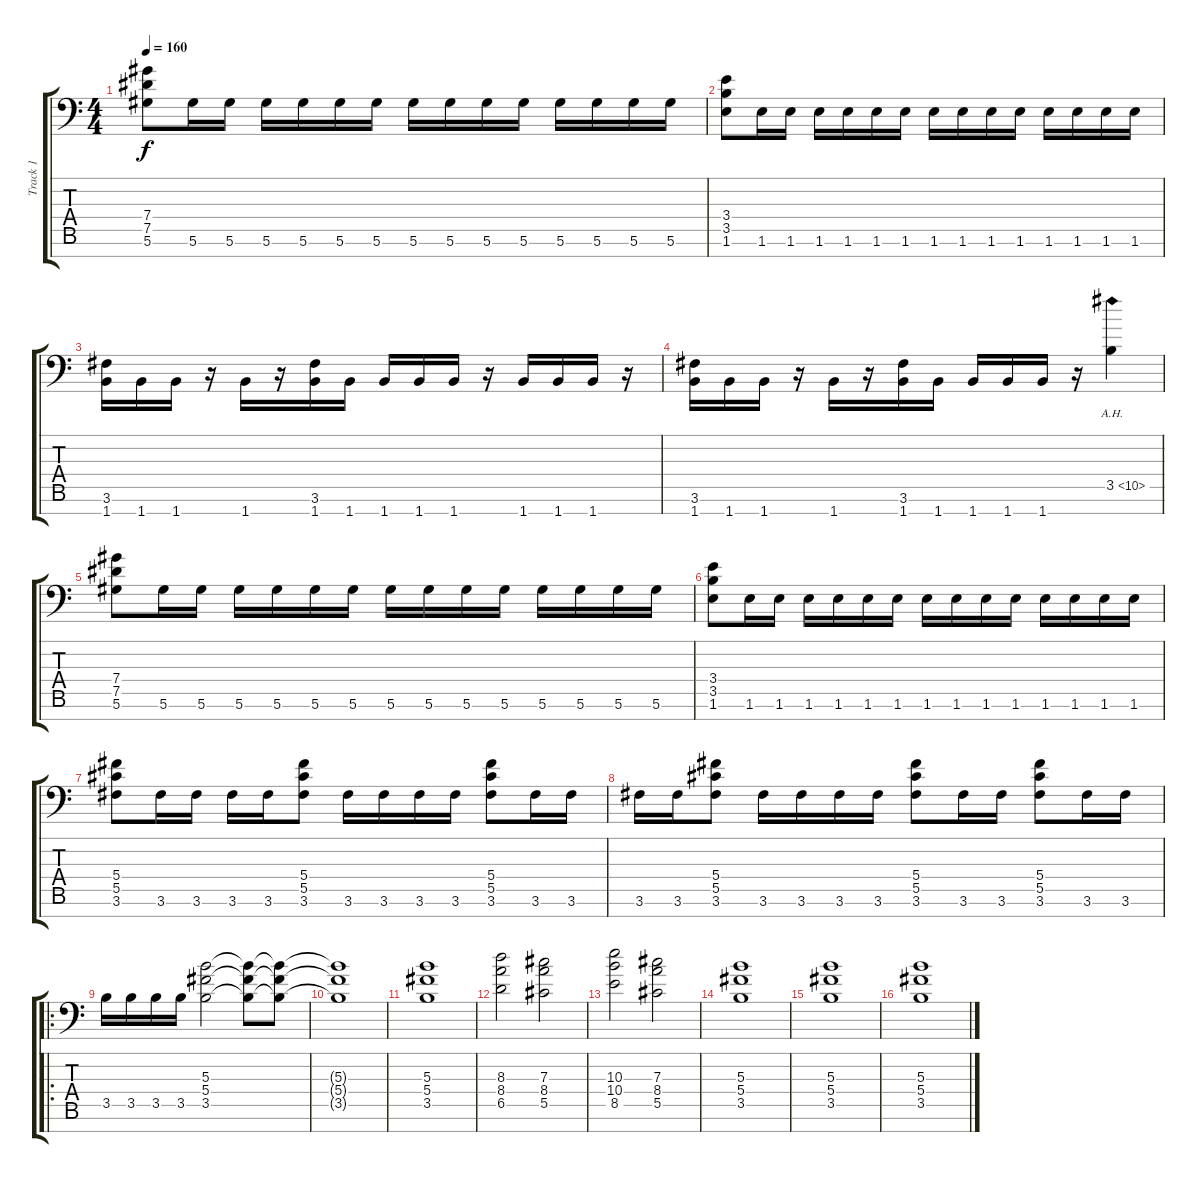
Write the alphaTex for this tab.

\track ("Track 1" "Track 1") {instrument distortionguitar}
\staff {score tabs}
\tuning (Eb4 Bb3 Gb3 Db3 Ab2 Eb2 Bb1) {hide}
\ts (4 4)
\tempo 160
\clef f4
\ks c
(7.4 7.5 5.6).8{dy f instrument distortionguitar} 5.6.16 5.6.16 5.6.16 5.6.16 5.6.16 5.6.16 5.6.16 5.6.16 5.6.16 5.6.16 5.6.16 5.6.16 5.6.16 5.6.16 |
(3.4 3.5 1.6).8 1.6.16 1.6.16 1.6.16 1.6.16 1.6.16 1.6.16 1.6.16 1.6.16 1.6.16 1.6.16 1.6.16 1.6.16 1.6.16 1.6.16 |
(3.6 1.7).16 1.7.16 1.7.16 r.16 1.7.16 r.16 (3.6 1.7).16 1.7.16 1.7.16 1.7.16 1.7.16 r.16 1.7.16 1.7.16 1.7.16 r.16 |
(3.6 1.7).16 1.7.16 1.7.16 r.16 1.7.16 r.16 (3.6 1.7).16 1.7.16 1.7.16 1.7.16 1.7.16 r.16 3.5{ah 7}.4 |
(7.4 7.5 5.6).8 5.6.16 5.6.16 5.6.16 5.6.16 5.6.16 5.6.16 5.6.16 5.6.16 5.6.16 5.6.16 5.6.16 5.6.16 5.6.16 5.6.16 |
(3.4 3.5 1.6).8 1.6.16 1.6.16 1.6.16 1.6.16 1.6.16 1.6.16 1.6.16 1.6.16 1.6.16 1.6.16 1.6.16 1.6.16 1.6.16 1.6.16 |
(5.4 5.5 3.6).8 3.6.16 3.6.16 3.6.16 3.6.16 (5.4 5.5 3.6).8 3.6.16 3.6.16 3.6.16 3.6.16 (5.4 5.5 3.6).8 3.6.16 3.6.16 |
3.6.16 3.6.16 (5.4 5.5 3.6).8 3.6.16 3.6.16 3.6.16 3.6.16 (5.4 5.5 3.6).8 3.6.16 3.6.16 (5.4 5.5 3.6).8 3.6.16 3.6.16 |
\ro
3.5.16 3.5.16 3.5.16 3.5.16 (5.3 5.4 3.5).2 (5.3{t} 5.4{t} 3.5{t}).8 (5.3{t} 5.4{t} 3.5{t}).8 |
(5.3{t} 5.4{t} 3.5{t}).1 |
(5.3 5.4 3.5).1 |
(8.3 8.4 6.5).2 (7.3 8.4 5.5).2 |
(10.3 10.4 8.5).2 (7.3 8.4 5.5).2 |
(5.3 5.4 3.5).1 |
(5.3 5.4 3.5).1 |
(5.3 5.4 3.5).1
